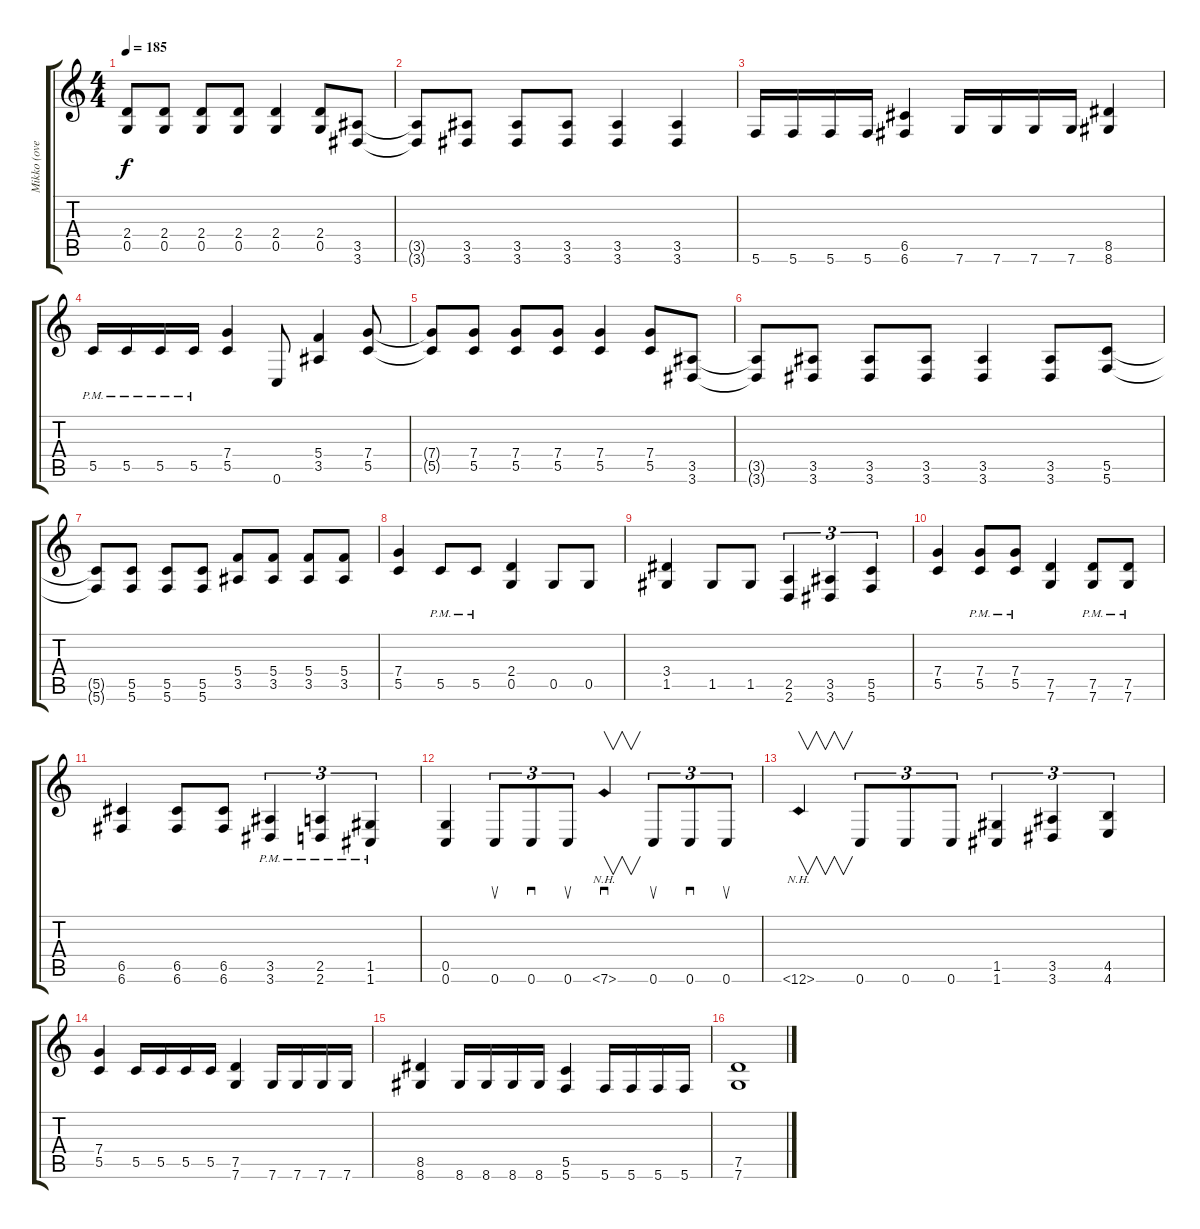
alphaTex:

\track ("Mikko (overdub)" "Mikko (ove") {instrument overdrivenguitar}
\staff {score tabs}
\tuning (D4 A3 F3 C3 G2 C2) {hide}
\ts (4 4)
\tempo 185
\clef g2
\ks c
(2.4{t} 0.5{t}).8{dy f} (2.4 0.5).8 (2.4 0.5).8 (2.4 0.5).8 (2.4 0.5).4 (2.4 0.5).8 (3.5 3.6).8 |
(3.5{t} 3.6{t}).8 (3.5 3.6).8 (3.5 3.6).8 (3.5 3.6).8 (3.5 3.6).4 (3.5 3.6).4 |
5.6.16 5.6.16 5.6.16 5.6.16 (6.5 6.6).4 7.6.16 7.6.16 7.6.16 7.6.16 (8.5 8.6).4 |
5.5{pm}.16 5.5{pm}.16 5.5{pm}.16 5.5{pm}.16 (7.4 5.5).4 0.6.8 (5.4 3.5).4 (7.4 5.5).8 |
(7.4{t} 5.5{t}).8 (7.4 5.5).8 (7.4 5.5).8 (7.4 5.5).8 (7.4 5.5).4 (7.4 5.5).8 (3.5 3.6).8 |
(3.5{t} 3.6{t}).8 (3.5 3.6).8 (3.5 3.6).8 (3.5 3.6).8 (3.5 3.6).4 (3.5 3.6).8 (5.5 5.6).8 |
(5.5{t} 5.6{t}).8 (5.5 5.6).8 (5.5 5.6).8 (5.5 5.6).8 (5.4 3.5).8 (5.4 3.5).8 (5.4 3.5).8 (5.4 3.5).8 |
(7.4 5.5).4 5.5{pm}.8 5.5{pm}.8 (2.4 0.5).4 0.5.8 0.5.8 |
(3.4 1.5).4 1.5.8 1.5.8 (2.5 2.6).4{tu (3 2)} (3.5 3.6).4{tu (3 2)} (5.5 5.6).4{tu (3 2)} |
(7.4 5.5).4 (7.4{pm} 5.5{pm}).8 (7.4{pm} 5.5{pm}).8 (7.5 7.6).4 (7.5{pm} 7.6{pm}).8 (7.5{pm} 7.6{pm}).8 |
(6.5 6.6).4 (6.5 6.6).8 (6.5 6.6).8 (3.5{pm} 3.6{pm}).4{tu (3 2)} (2.5{pm} 2.6{pm}).4{tu (3 2)} (1.5{pm} 1.6{pm}).4{tu (3 2)} |
(0.5 0.6).4 0.6.8{su tu (3 2)} 0.6.8{sd tu (3 2)} 0.6.8{su tu (3 2)} 7.6{nh}.4{v sd} 0.6.8{su tu (3 2)} 0.6.8{sd tu (3 2)} 0.6.8{su tu (3 2)} |
6.6{nh}.4{v} 0.6.8{tu (3 2)} 0.6.8{tu (3 2)} 0.6.8{tu (3 2)} (1.5 1.6).4{tu (3 2)} (3.5 3.6).4{tu (3 2)} (4.5 4.6).4{tu (3 2)} |
(7.4 5.5).4 5.5.16 5.5.16 5.5.16 5.5.16 (7.5 7.6).4 7.6.16 7.6.16 7.6.16 7.6.16 |
(8.5 8.6).4 8.6.16 8.6.16 8.6.16 8.6.16 (5.5 5.6).4 5.6.16 5.6.16 5.6.16 5.6.16 |
(7.5 7.6).1
